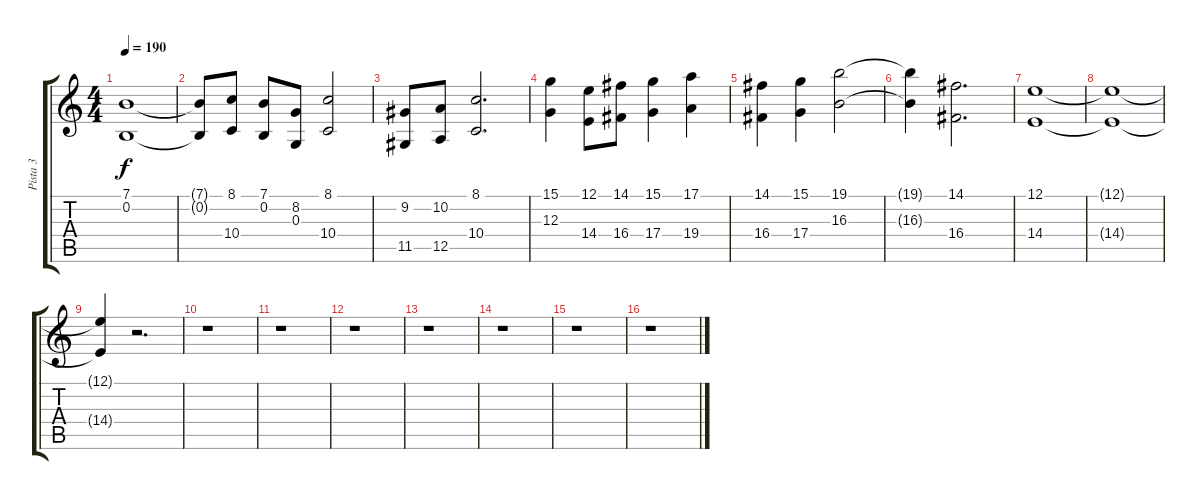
\track ("Pista 3" "Pista 3") {instrument choiraahs}
\staff {score tabs}
\tuning (E4 B3 G3 D3 A2 E2) {hide}
\ts (4 4)
\tempo 190
\clef g2
\ks c
(7.1 0.2).1{dy f} |
(7.1{t} 0.2{t}).8 (8.1 10.4).8 (7.1 0.2).8 (8.2 0.3).8 (8.1 10.4).2 |
(9.2 11.5).8 (10.2 12.5).8 (8.1 10.4).2{d} |
(15.1 12.3).4 (12.1 14.4).8 (14.1 16.4).8 (15.1 17.4).4 (17.1 19.4).4 |
(14.1 16.4).4 (15.1 17.4).4 (19.1 16.3).2 |
(19.1{t} 16.3{t}).4 (14.1 16.4).2{d} |
(12.1 14.4).1 |
(12.1{t} 14.4{t}).1 |
(12.1{t} 14.4{t}).4 r.2{d} |
r.1 |
r.1 |
r.1 |
r.1 |
r.1 |
r.1 |
r.1
